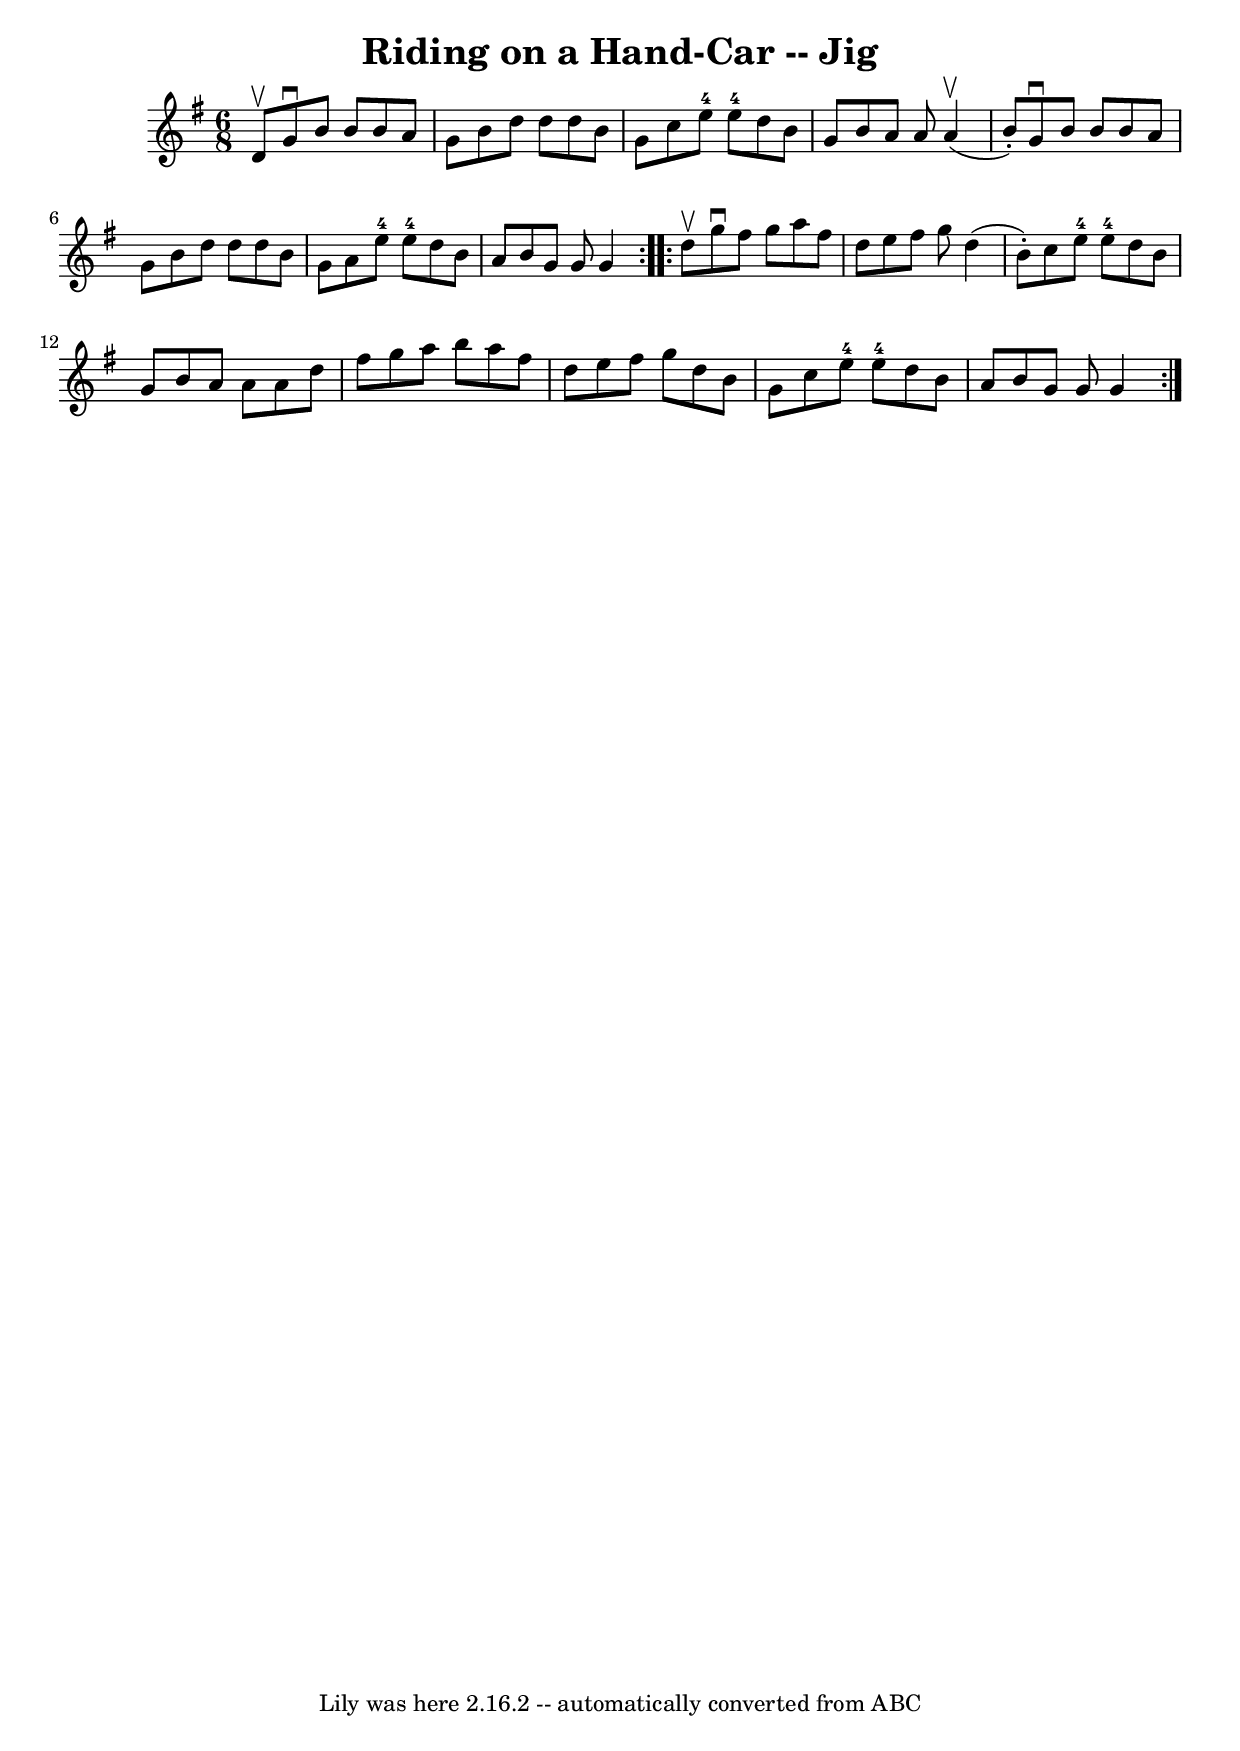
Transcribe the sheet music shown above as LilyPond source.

\version "2.16.2"
\include "Mammoth.ily"
\header {
  %% book = "Ryan's Mammoth Collection"
  crossRefNumber = "1"
  footnotes = ""
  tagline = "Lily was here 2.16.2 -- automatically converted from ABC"
  title = "Riding on a Hand-Car -- Jig"

}
voicedefault =  {



  \repeat volta 2 {

    \time 6/8 
    \key g \major     d'8^\upbow  |
    g'8^\downbow b'8 b'8         b'8 a'8 g'8   |
    b'8 d''8 d''8 d''8 b'8 g'8   |
    c''8 e''8-4 e''8-4 d''8 b'8 g'8  |
    b'8        a'8 a'8 a'4^\upbow(b'8-.)  |
    g'8^\downbow b'8 b'8      b'8 a'8 g'8   |
    b'8 d''8 d''8 d''8 b'8 g'8   |
    a'8 e''8-4 e''8-4 d''8 b'8 a'8  |
    b'8    
    g'8 g'8 g'4  
  } 
  \repeat volta 2 {     d''8^\upbow  |
    g''8^\downbow fis''8 g''8 a''8 fis''8 d''8  |
    e''8 fis''8      g''8 d''4 (b'8-.)  |
    c''8 e''8-4 e''8-4 d''8        b'8 g'8   |
    b'8 a'8 a'8 a'8 d''8 fis''8  |
         g''8 a''8 b''8 a''8 fis''8 d''8   |
    e''8 fis''8         g''8 d''8 b'8 g'8   |
    c''8 e''8-4 e''8-4 d''8         b'8 a'8   |
    b'8 g'8 g'8 g'4  
  }   

}

\score{
  <<

    \context Staff="default"
    {
      \voicedefault 
      
    }

  >>
  \layout {
    
  }
  \midi {
  }

}
